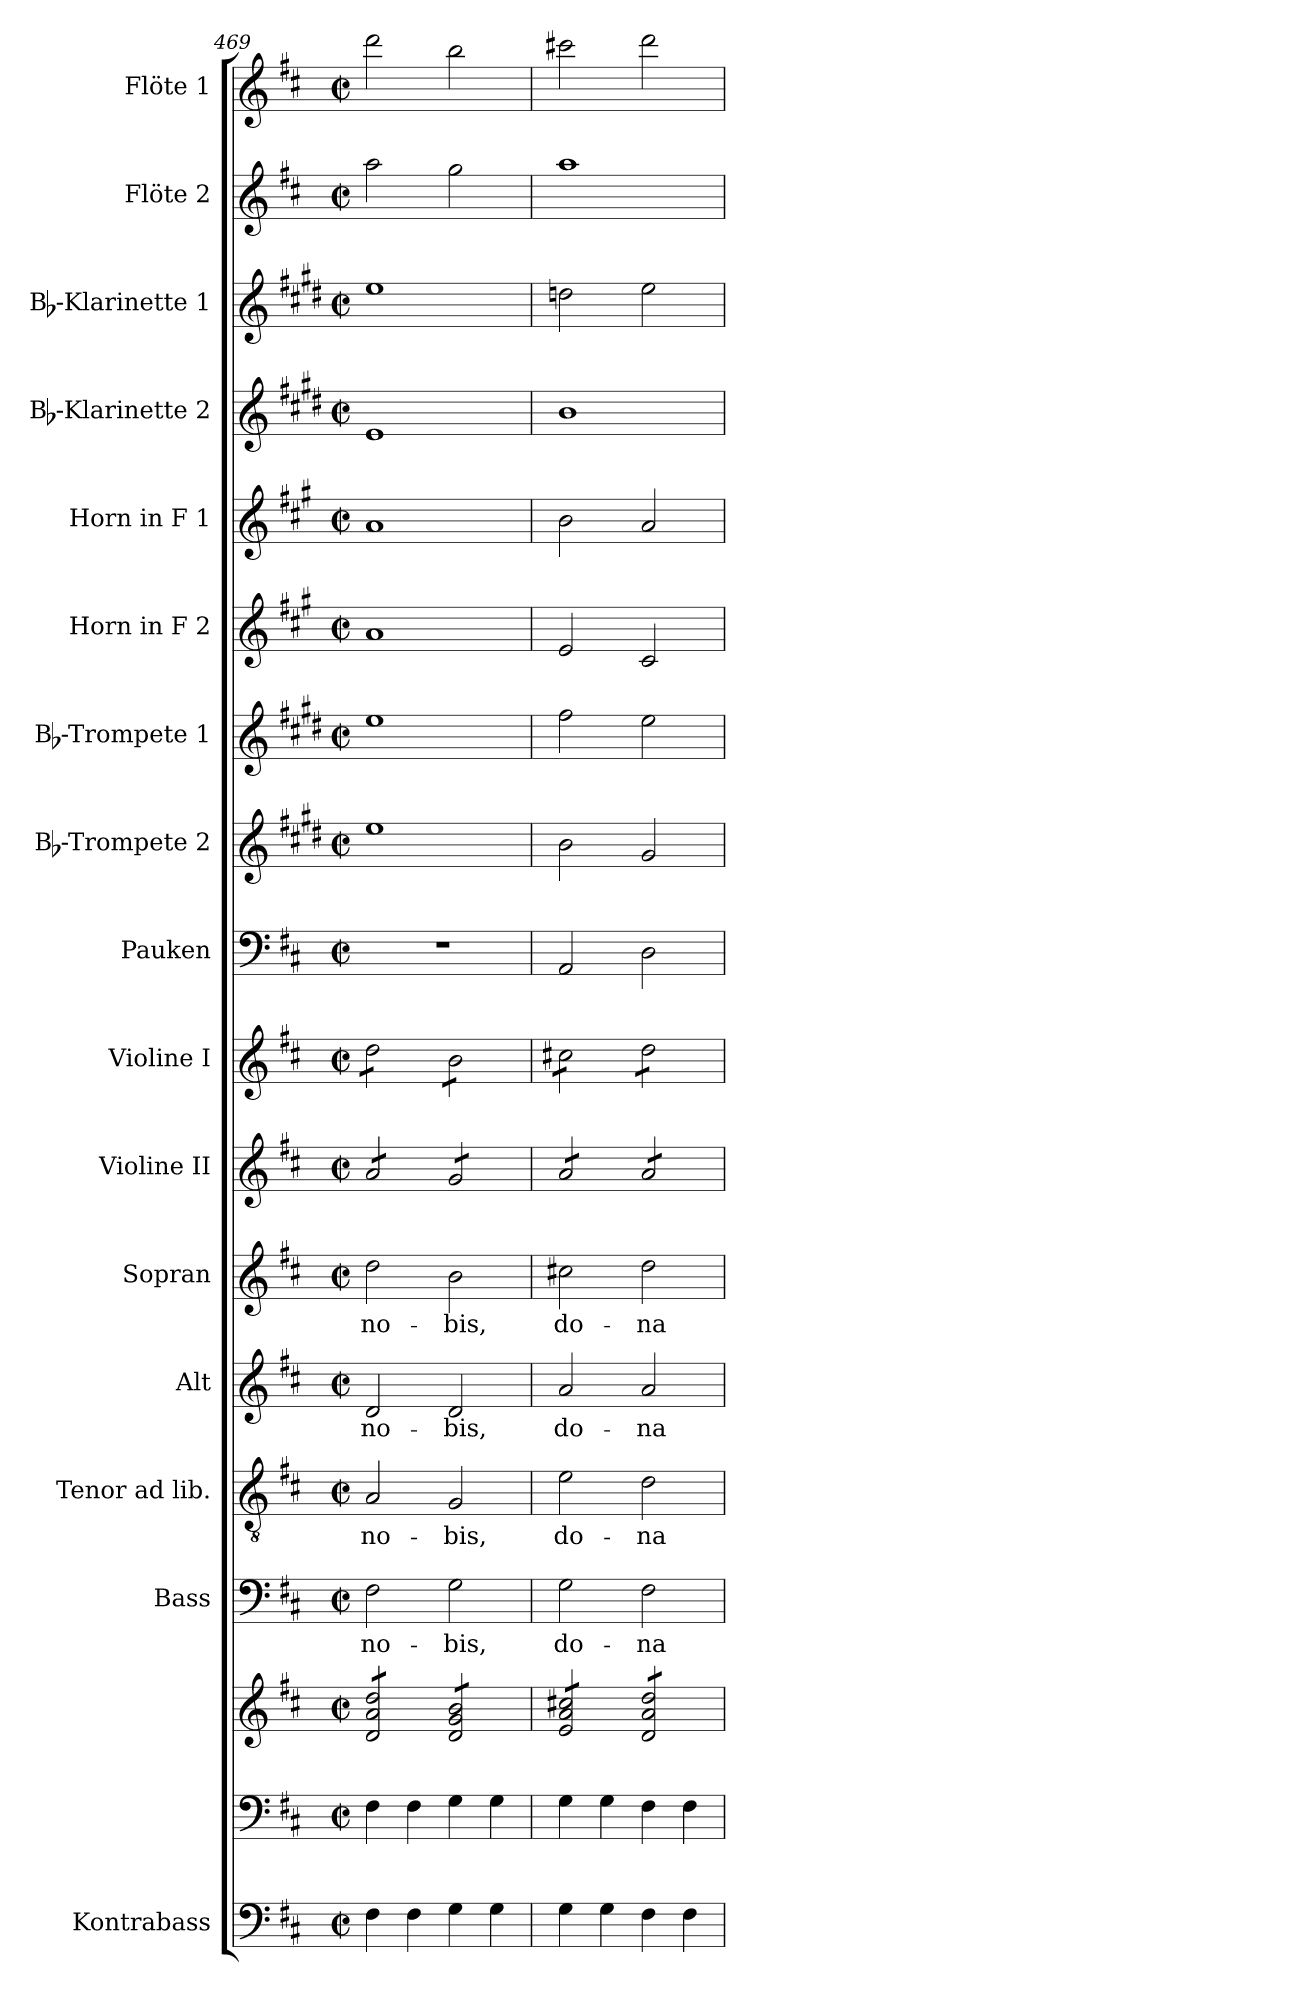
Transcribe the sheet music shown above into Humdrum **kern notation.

**kern	**kern	**kern	**kern	**text	**kern	**text	**kern	**text	**kern	**text	**kern	**kern	**kern	**kern	**kern	**kern	**kern	**kern	**kern	**kern	**kern
*part17	*part16	*part16	*part15	*part15	*part14	*part14	*part13	*part13	*part12	*part12	*part11	*part10	*part9	*part8	*part7	*part6	*part5	*part4	*part3	*part2	*part1
*staff18	*staff17	*staff16	*staff15	*staff15	*staff14	*staff14	*staff13	*staff13	*staff12	*staff12	*staff11	*staff10	*staff9	*staff8	*staff7	*staff6	*staff5	*staff4	*staff3	*staff2	*staff1
*I"Kontrabass	*	*	*I"Bass	*	*I"Tenor ad lib.	*	*I"Alt	*	*I"Sopran	*	*I"Violine II	*I"Violine I	*I"Pauken	*I"Bb-Trompete 2	*I"Bb-Trompete 1	*I"Horn in F 2	*I"Horn in F 1	*I"Bb-Klarinette 2	*I"Bb-Klarinette 1	*I"Flöte 2	*I"Flöte 1
*I'Kb.	*	*	*I'B.	*	*I'T.	*	*I'A.	*	*I'S.	*	*I'Vl. II	*I'Vl. I	*I'Pk.	*I'Bb Trp. 2	*I'Bb Trp. 1	*	*	*I'Bb Kl. 2	*I'Bb Kl. 1	*I'Fl. 2	*I'Fl. 1
*clefF4	*clefF4	*clefG2	*clefF4	*	*clefGv2	*	*clefG2	*	*clefG2	*	*clefG2	*clefG2	*clefF4	*clefG2	*clefG2	*clefG2	*clefG2	*clefG2	*clefG2	*clefG2	*clefG2
*ITrd7c12	*	*	*	*	*	*	*	*	*	*	*	*	*	*ITrd1c2	*ITrd1c2	*ITrd4c7	*ITrd4c7	*ITrd1c2	*ITrd1c2	*	*
*k[f#c#]	*k[f#c#]	*k[f#c#]	*k[f#c#]	*	*k[f#c#]	*	*k[f#c#]	*	*k[f#c#]	*	*k[f#c#]	*k[f#c#]	*k[f#c#]	*k[f#c#]	*k[f#c#]	*k[f#c#]	*k[f#c#]	*k[f#c#]	*k[f#c#]	*k[f#c#]	*k[f#c#]
*D:	*D:	*D:	*D:	*	*D:	*	*D:	*	*D:	*	*D:	*D:	*D:	*D:	*D:	*D:	*D:	*D:	*D:	*D:	*D:
*M2/2	*M2/2	*M2/2	*M2/2	*	*M2/2	*	*M2/2	*	*M2/2	*	*M2/2	*M2/2	*M2/2	*M2/2	*M2/2	*M2/2	*M2/2	*M2/2	*M2/2	*M2/2	*M2/2
*met(c|)	*met(c|)	*met(c|)	*met(c|)	*	*met(c|)	*	*met(c|)	*	*met(c|)	*	*met(c|)	*met(c|)	*met(c|)	*met(c|)	*met(c|)	*met(c|)	*met(c|)	*met(c|)	*met(c|)	*met(c|)	*met(c|)
=469	=469	=469	=469	=469	=469	=469	=469	=469	=469	=469	=469	=469	=469	=469	=469	=469	=469	=469	=469	=469	=469
!	!	!	!	!LO:LY:b	!	!LO:LY:b	!	!LO:LY:b	!	!LO:LY:b	!	!	!	!	!	!	!	!	!	!	!
*	*	*tremolo	*	*	*	*	*	*	*	*	*	*	*	*	*	*	*	*	*	*	*
*	*	*	*	*	*	*	*	*	*	*	*tremolo	*	*	*	*	*	*	*	*	*	*
*	*	*	*	*	*	*	*	*	*	*	*	*tremolo	*	*	*	*	*	*	*	*	*
4FF#\	4F#\	8d/ 8a/ 8dd/L	2F#\	no-	2A/	no-	2d/	no-	2dd\	no-	8a/L	8dd\L	1r	1dd	1dd	1d	1d	1d	1dd	2aa\	2ddd\
.	.	8d/ 8a/ 8dd/	.	.	.	.	.	.	.	.	8a/	8dd\	.	.	.	.	.	.	.	.	.
4FF#\	4F#\	8d/ 8a/ 8dd/	.	.	.	.	.	.	.	.	8a/	8dd\	.	.	.	.	.	.	.	.	.
.	.	8d/ 8a/ 8dd/J	.	.	.	.	.	.	.	.	8a/J	8dd\J	.	.	.	.	.	.	.	.	.
!	!	!	!	!LO:LY:b	!	!LO:LY:b	!	!LO:LY:b	!	!LO:LY:b	!	!	!	!	!	!	!	!	!	!	!
4GG\	4G\	8d/ 8g/ 8b/L	2G\	-bis,	2G/	-bis,	2d/	-bis,	2b\	-bis,	8g/L	8b\L	.	.	.	.	.	.	.	2gg\	2bb\
.	.	8d/ 8g/ 8b/	.	.	.	.	.	.	.	.	8g/	8b\	.	.	.	.	.	.	.	.	.
4GG\	4G\	8d/ 8g/ 8b/	.	.	.	.	.	.	.	.	8g/	8b\	.	.	.	.	.	.	.	.	.
.	.	8d/ 8g/ 8b/J	.	.	.	.	.	.	.	.	8g/J	8b\J	.	.	.	.	.	.	.	.	.
=470	=470	=470	=470	=470	=470	=470	=470	=470	=470	=470	=470	=470	=470	=470	=470	=470	=470	=470	=470	=470	=470
!	!	!	!	!LO:LY:b	!	!LO:LY:b	!	!LO:LY:b	!	!LO:LY:b	!	!	!	!	!	!	!	!	!	!	!
4GG\	4G\	8e/ 8a/ 8cc#X/L	2G\	do-	2e\	do-	2a/	do-	2cc#X\	do-	8a/L	8cc#X\L	2AA/	2a\	2ee\	2A/	2e\	1a	2ccn\	1aa	2ccc#X\
.	.	8e/ 8a/ 8cc#X/	.	.	.	.	.	.	.	.	8a/	8cc#X\	.	.	.	.	.	.	.	.	.
4GG\	4G\	8e/ 8a/ 8cc#X/	.	.	.	.	.	.	.	.	8a/	8cc#X\	.	.	.	.	.	.	.	.	.
.	.	8e/ 8a/ 8cc#X/J	.	.	.	.	.	.	.	.	8a/J	8cc#X\J	.	.	.	.	.	.	.	.	.
!	!	!	!	!LO:LY:b	!	!LO:LY:b	!	!LO:LY:b	!	!LO:LY:b	!	!	!	!	!	!	!	!	!	!	!
4FF#\	4F#\	8d/ 8a/ 8dd/L	2F#\	-na	2d\	-na	2a/	-na	2dd\	-na	8a/L	8dd\L	2D\	2f#/	2dd\	2F#/	2d/	.	2dd\	.	2ddd\
.	.	8d/ 8a/ 8dd/	.	.	.	.	.	.	.	.	8a/	8dd\	.	.	.	.	.	.	.	.	.
4FF#\	4F#\	8d/ 8a/ 8dd/	.	.	.	.	.	.	.	.	8a/	8dd\	.	.	.	.	.	.	.	.	.
.	.	8d/ 8a/ 8dd/J	.	.	.	.	.	.	.	.	8a/J	8dd\J	.	.	.	.	.	.	.	.	.
*	*	*	*	*	*	*	*	*	*	*	*	*Xtremolo	*	*	*	*	*	*	*	*	*
*	*	*	*	*	*	*	*	*	*	*	*Xtremolo	*	*	*	*	*	*	*	*	*	*
*	*	*Xtremolo	*	*	*	*	*	*	*	*	*	*	*	*	*	*	*	*	*	*	*
=	=	=	=	=	=	=	=	=	=	=	=	=	=	=	=	=	=	=	=	=	=
*-	*-	*-	*-	*-	*-	*-	*-	*-	*-	*-	*-	*-	*-	*-	*-	*-	*-	*-	*-	*-	*-
